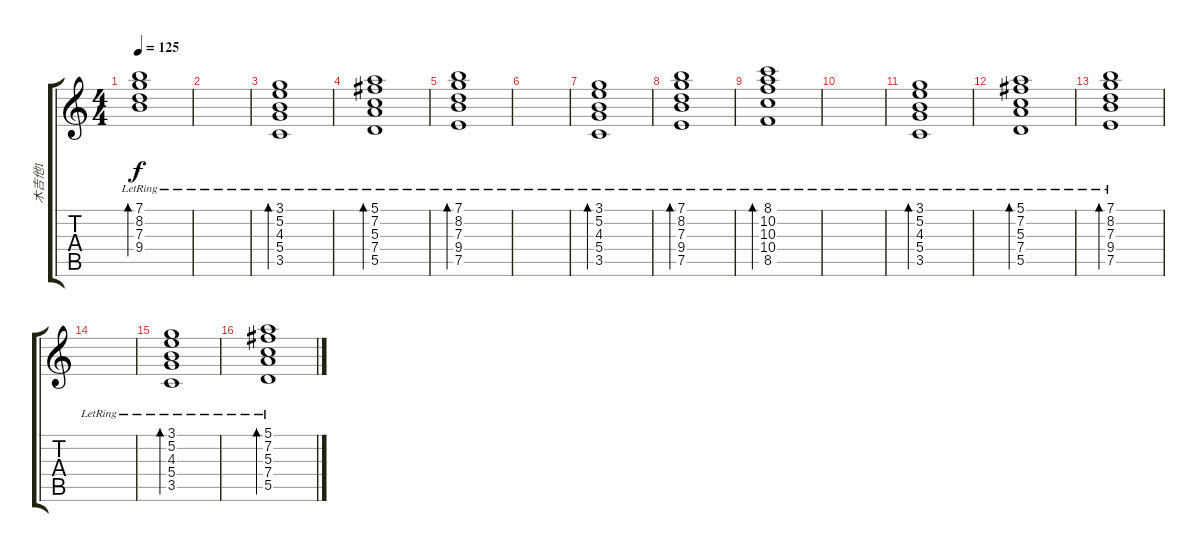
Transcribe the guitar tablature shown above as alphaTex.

\track ("木吉他1" "木吉他1") {instrument acousticguitarsteel}
\staff {score tabs}
\tuning (E4 B3 G3 D3 A2 E2) {hide}
\ts (4 4)
\tempo 125
\clef g2
\ks c
(7.1{lr} 8.2{lr} 7.3{lr} 9.4{lr}).1{bd 480 dy f} |
|
(3.1{lr} 5.2{lr} 4.3{lr} 5.4{lr} 3.5{lr}).1{bd 480} |
(5.1{lr} 7.2{lr} 5.3{lr} 7.4{lr} 5.5{lr}).1{bd 480} |
(7.1{lr} 8.2{lr} 7.3{lr} 9.4{lr} 7.5{lr}).1{bd 480} |
|
(3.1{lr} 5.2{lr} 4.3{lr} 5.4{lr} 3.5{lr}).1{bd 480} |
(7.1{lr} 8.2{lr} 7.3{lr} 9.4{lr} 7.5{lr}).1{bd 480} |
(8.1{lr} 10.2{lr} 10.3{lr} 10.4{lr} 8.5{lr}).1{bd 480} |
|
(3.1{lr} 5.2{lr} 4.3{lr} 5.4{lr} 3.5{lr}).1{bd 480} |
(5.1{lr} 7.2{lr} 5.3{lr} 7.4{lr} 5.5{lr}).1{bd 480} |
(7.1{lr} 8.2{lr} 7.3{lr} 9.4{lr} 7.5{lr}).1{bd 480} |
|
(3.1{lr} 5.2{lr} 4.3{lr} 5.4{lr} 3.5{lr}).1{bd 480} |
(5.1{lr} 7.2{lr} 5.3{lr} 7.4{lr} 5.5{lr}).1{bd 480}
